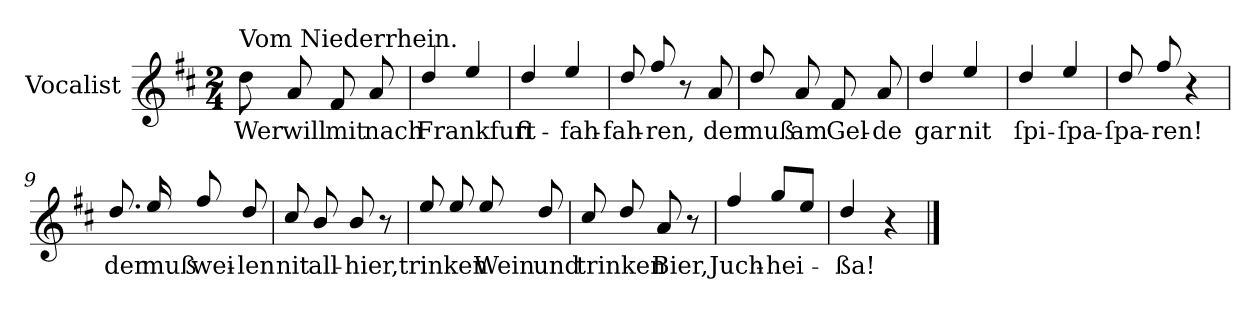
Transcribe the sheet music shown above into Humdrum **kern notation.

**kern	**text
*part1	*part1
*staff1	*staff1
*I"Vocalist	*
*k[f#c#]	*
*D:	*
*M2/4	*
=1	=1
!LO:TX:a:t=Vom Niederrhein.	!
8dd	Wer
8a	will
8f#	mit
8a	nach
=2	=2
4dd/	Frankfurt
4ee/	.
=3	=3
4dd/	fi-
4ee/	-fah-
=4	=4
8dd/	-fah-
8ff#/	-ren,
8r	.
8a	der
=5	=5
8dd/	muß
8a	am
8f#	Gel-
8a	-de
=6	=6
4dd/	gar
4ee/	nit
=7	=7
4dd/	ſpi-
4ee/	-ſpa-
=8	=8
8dd/	-ſpa-
8ff#/	-ren!
4r	.
=9	=9
8.dd/	der
16ee/	muß
8ff#/	wei-
8dd/	-len
=10	=10
8cc#/	nit
8b/	all-
8b/	-hier,
8r	.
=11	=11
8ee/	trinken
8ee/	.
8ee/	Wein
8dd/	und
=12	=12
8cc#/	trinken
8dd/	.
8a	Bier,
8r	.
=13	=13
4ff#/	Juch-
8gg/L	-hei-
8eeJ	.
=14	=14
4dd/	-ßa!
4r	.
==	==
*-	*-
